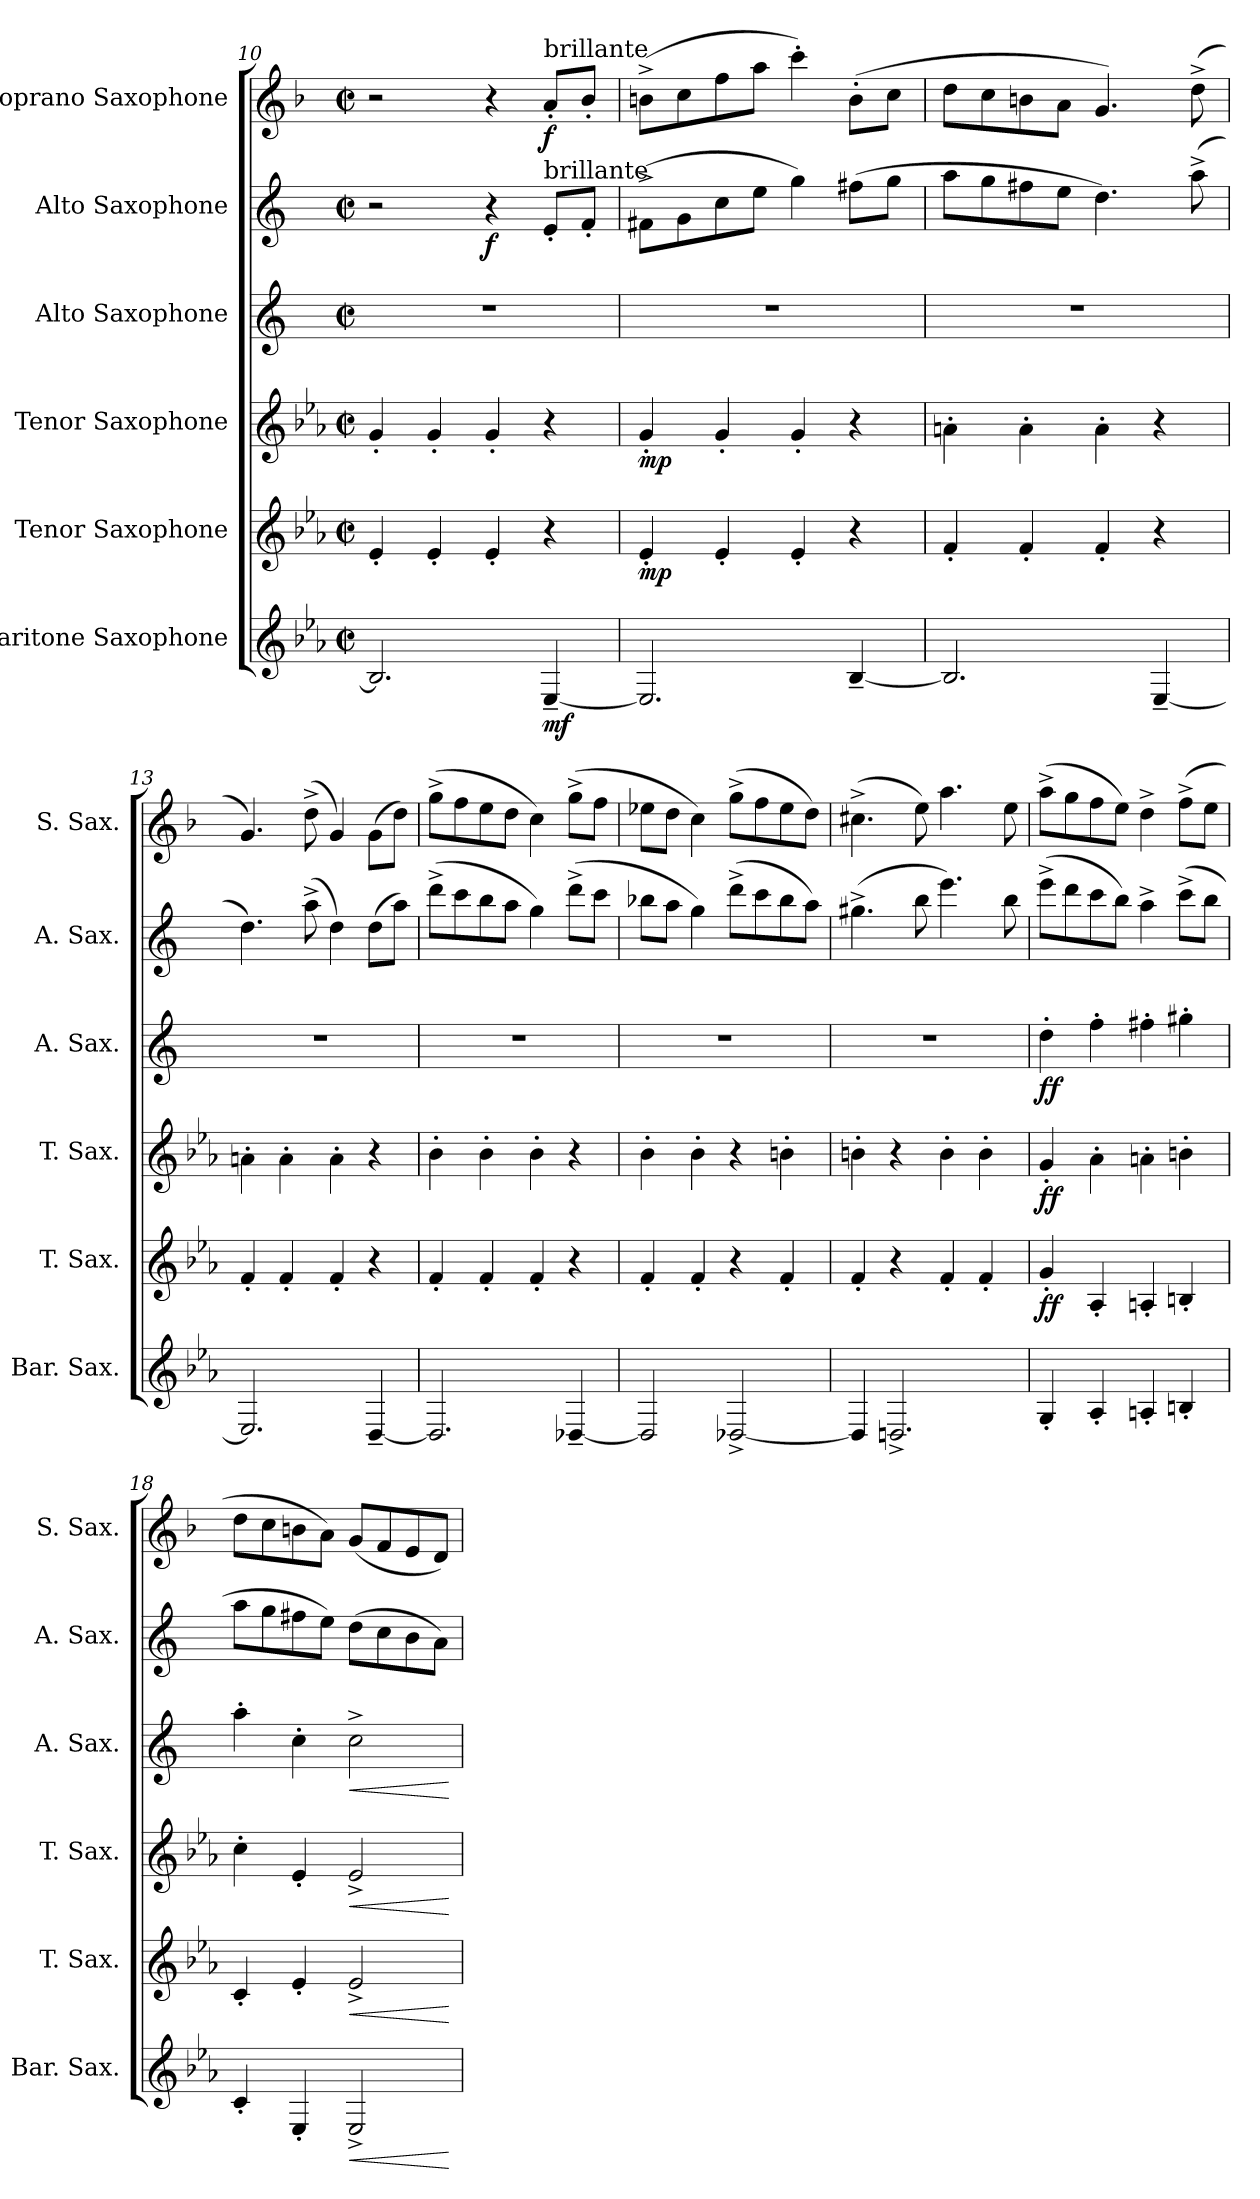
**kern	**dynam	**kern	**dynam	**kern	**dynam	**kern	**dynam	**kern	**dynam	**kern	**dynam
*part6	*part6	*part5	*part5	*part4	*part4	*part3	*part3	*part2	*part2	*part1	*part1
*staff6	*staff6	*staff5	*staff5	*staff4	*staff4	*staff3	*staff3	*staff2	*staff2	*staff1	*staff1
*I"Baritone Saxophone	*	*I"Tenor Saxophone	*	*I"Tenor Saxophone	*	*I"Alto Saxophone	*	*I"Alto Saxophone	*	*I"Soprano Saxophone	*
*I'Bar. Sax.	*	*I'T. Sax.	*	*I'T. Sax.	*	*I'A. Sax.	*	*I'A. Sax.	*	*I'S. Sax.	*
*clefG2	*	*clefG2	*	*clefG2	*	*clefG2	*	*clefG2	*	*clefG2	*
*ITrd12c21	*	*ITrd8c14	*	*ITrd8c14	*	*ITrd5c9	*	*ITrd5c9	*	*ITrd1c2	*
*k[b-e-a-]	*	*k[b-e-a-]	*	*k[b-e-a-]	*	*k[b-e-a-]	*	*k[b-e-a-]	*	*k[b-e-a-]	*
*M2/2	*	*M2/2	*	*M2/2	*	*M2/2	*	*M2/2	*	*M2/2	*
*met(c|)	*	*met(c|)	*	*met(c|)	*	*met(c|)	*	*met(c|)	*	*met(c|)	*
=10	=10	=10	=10	=10	=10	=10	=10	=10	=10	=10	=10
2.BB-/]	.	4E-'/	.	4G'/	.	1r	.	2r	.	2r	.
.	.	4E-'/	.	4G'/	.	.	.	.	.	.	.
!	!	!	!	!	!	!	!	!	!LO:DY:b	!	!
.	.	4E-'/	.	4G'/	.	.	.	4r	f	4r	.
!	!	!	!	!	!	!	!	!	!	!LO:TX:a:t=brillante	!
!	!	!	!	!	!	!	!	!LO:TX:a:t=brillante	!	!	!
!	!LO:DY:b	!	!	!	!	!	!	!	!	!	!LO:DY:b
[4EE-~/	mf	4r	.	4r	.	.	.	8G'/L	.	8g'/L	f
.	.	.	.	.	.	.	.	8A-'/J	.	8a-'/J	.
=11	=11	=11	=11	=11	=11	=11	=11	=11	=11	=11	=11
!	!	!	!LO:DY:b	!	!LO:DY:b	!	!	!	!	!	!
2.EE-/]	.	4E-'/	mp	4G'/	mp	1r	.	(>8An^\L	.	(>8an^\L	.
.	.	.	.	.	.	.	.	8B-\	.	8b-\	.
.	.	4E-'/	.	4G'/	.	.	.	8e-\	.	8ee-\	.
.	.	.	.	.	.	.	.	8g\J	.	8gg\J	.
.	.	4E-'/	.	4G'/	.	.	.	4b-\)	.	4bb-'\)	.
[4BB-~/	.	4r	.	4r	.	.	.	(>8an\L	.	(>8a'\L	.
.	.	.	.	.	.	.	.	8b-\J	.	8b-\J	.
=12	=12	=12	=12	=12	=12	=12	=12	=12	=12	=12	=12
2.BB-/]	.	4F'/	.	4An'\	.	1r	.	8cc\L	.	8cc\L	.
.	.	.	.	.	.	.	.	8b-\	.	8b-\	.
.	.	4F'/	.	4A'\	.	.	.	8an\	.	8an\	.
.	.	.	.	.	.	.	.	8g\J	.	8g\J	.
.	.	4F'/	.	4A'\	.	.	.	4.f\)	.	4.f/)	.
[4EE-~/	.	4r	.	4r	.	.	.	.	.	.	.
.	.	.	.	.	.	.	.	(>8cc^\	.	(>8cc^\	.
=13	=13	=13	=13	=13	=13	=13	=13	=13	=13	=13	=13
2.EE-/]	.	4F'/	.	4An'\	.	1r	.	4.f\)	.	4.f/)	.
.	.	4F'/	.	4A'\	.	.	.	.	.	.	.
.	.	.	.	.	.	.	.	(>8cc^\	.	(>8cc^\	.
.	.	4F'/	.	4A'\	.	.	.	4f\)	.	4f/)	.
[4DD~/	.	4r	.	4r	.	.	.	(>8f\L	.	(>8f\L	.
.	.	.	.	.	.	.	.	8cc\J)	.	8cc\J)	.
!!LO:LB:g=z
=14	=14	=14	=14	=14	=14	=14	=14	=14	=14	=14	=14
2.DD/]	.	4F'/	.	4B-'\	.	1r	.	(>8ff^\L	.	(>8ff^\L	.
.	.	.	.	.	.	.	.	8ee-\	.	8ee-\	.
.	.	4F'/	.	4B-'\	.	.	.	8dd\	.	8dd\	.
.	.	.	.	.	.	.	.	8cc\J	.	8cc\J	.
.	.	4F'/	.	4B-'\	.	.	.	4b-\)	.	4b-\)	.
[4DD-X~/	.	4r	.	4r	.	.	.	(>8ff^\L	.	(>8ff^\L	.
.	.	.	.	.	.	.	.	8ee-\J	.	8ee-\J	.
=15	=15	=15	=15	=15	=15	=15	=15	=15	=15	=15	=15
2DD-/]	.	4F'/	.	4B-'\	.	1r	.	8dd-X\L	.	8dd-X\L	.
.	.	.	.	.	.	.	.	8cc\J	.	8cc\J	.
.	.	4F'/	.	4B-'\	.	.	.	4b-\)	.	4b-\)	.
[2DD-X^/	.	4r	.	4r	.	.	.	(>8ff^\L	.	(>8ff^\L	.
.	.	.	.	.	.	.	.	8ee-\	.	8ee-\	.
.	.	4F'/	.	4Bn'\	.	.	.	8dd-\	.	8dd-\	.
.	.	.	.	.	.	.	.	8cc\J)	.	8cc\J)	.
=16	=16	=16	=16	=16	=16	=16	=16	=16	=16	=16	=16
4DD-/]	.	4F'/	.	4Bn'\	.	1r	.	(>4.bn^\	.	(>4.bn^\	.
2.DDn^/	.	4r	.	4r	.	.	.	.	.	.	.
.	.	.	.	.	.	.	.	8dd\	.	8dd\)	.
.	.	4F'/	.	4B'\	.	.	.	4.gg\)	.	4.gg\	.
.	.	4F'/	.	4B'\	.	.	.	.	.	.	.
.	.	.	.	.	.	.	.	8dd\	.	8dd\	.
=17	=17	=17	=17	=17	=17	=17	=17	=17	=17	=17	=17
!	!	!	!LO:DY:b	!	!LO:DY:b	!	!LO:DY:b	!	!	!	!
4GG'/	.	4G'/	ff	4G'/	ff	4f'\	ff	(>8gg^\L	.	(>8gg^\L	.
.	.	.	.	.	.	.	.	8ff\	.	8ff\	.
4AA-'/	.	4AA-'/	.	4A-'\	.	4a-'\	.	8ee-\	.	8ee-\	.
.	.	.	.	.	.	.	.	8dd\J)	.	8dd\J)	.
4AAn'/	.	4AAn'/	.	4An'\	.	4an'\	.	4cc^\	.	4cc^\	.
4BBn'/	.	4BBn'/	.	4Bn'\	.	4bn'\	.	(>8ee-^\L	.	(>8ee-^\L	.
.	.	.	.	.	.	.	.	8dd\J	.	8dd\J	.
!!LO:PB:g=z
=18	=18	=18	=18	=18	=18	=18	=18	=18	=18	=18	=18
4C'/	.	4C'/	.	4c'\	.	4cc'\	.	8cc\L	.	8cc\L	.
.	.	.	.	.	.	.	.	8b-\	.	8b-\	.
4EE-'/	.	4E-'/	.	4E-'/	.	4e-'\	.	8an\	.	8an\	.
.	.	.	.	.	.	.	.	8g\J)	.	8g\J)	.
!	!LO:HP:b	!	!LO:HP:b	!	!LO:HP:b	!	!LO:HP:b	!	!	!	!
2EE-^/	<	2E-^/	<	2E-^/	<	2e-^\	<	(>8f\L	.	(<8f/L	.
.	.	.	.	.	.	.	.	8e-\	.	8e-/	.
.	.	.	.	.	.	.	.	8d\	.	8d/	.
.	.	.	.	.	.	.	.	8c\J)	.	8c/J)	.
.	[	.	[	.	[	.	[	.	.	.	.
=	=	=	=	=	=	=	=	=	=	=	=
*-	*-	*-	*-	*-	*-	*-	*-	*-	*-	*-	*-
